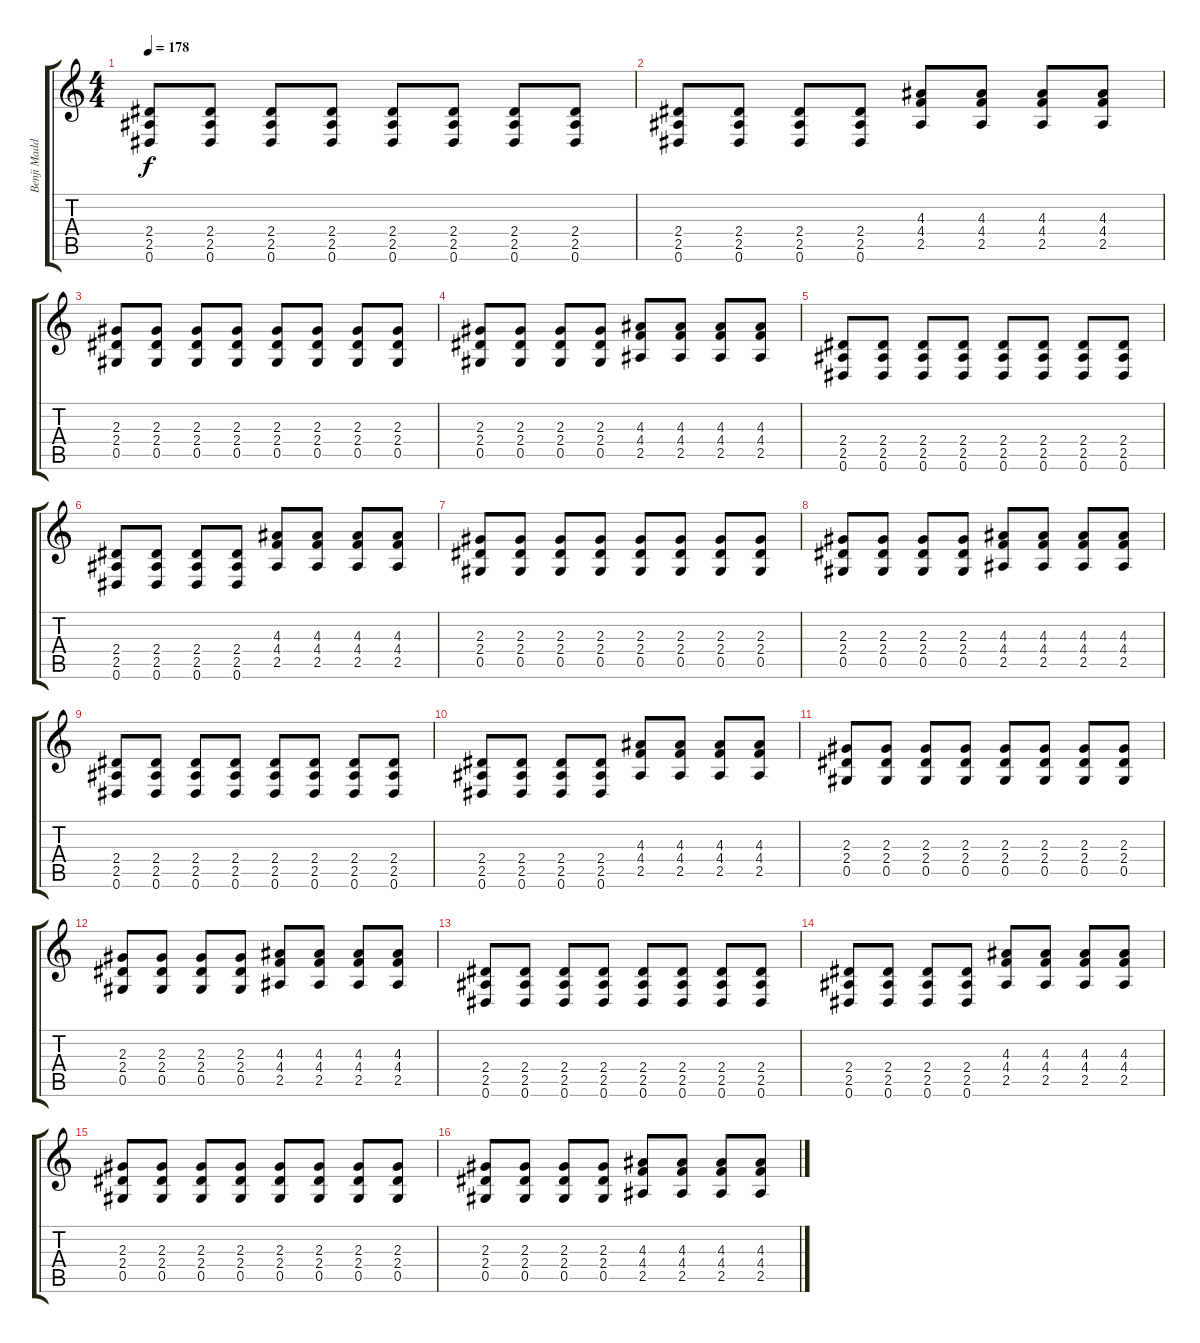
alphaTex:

\track ("Benji Madden" "Benji Madd") {instrument distortionguitar}
\staff {score tabs}
\tuning (Eb4 Bb3 Gb3 Db3 Ab2 Eb2) {hide}
\ts (4 4)
\tempo 178
\clef g2
\ks c
(2.4 2.5 0.6).8{dy f} (2.4 2.5 0.6).8 (2.4 2.5 0.6).8 (2.4 2.5 0.6).8 (2.4 2.5 0.6).8 (2.4 2.5 0.6).8 (2.4 2.5 0.6).8 (2.4 2.5 0.6).8 |
(2.4 2.5 0.6).8 (2.4 2.5 0.6).8 (2.4 2.5 0.6).8 (2.4 2.5 0.6).8 (4.3 4.4 2.5).8 (4.3 4.4 2.5).8 (4.3 4.4 2.5).8 (4.3 4.4 2.5).8 |
(2.3 2.4 0.5).8 (2.3 2.4 0.5).8 (2.3 2.4 0.5).8 (2.3 2.4 0.5).8 (2.3 2.4 0.5).8 (2.3 2.4 0.5).8 (2.3 2.4 0.5).8 (2.3 2.4 0.5).8 |
(2.3 2.4 0.5).8 (2.3 2.4 0.5).8 (2.3 2.4 0.5).8 (2.3 2.4 0.5).8 (4.3 4.4 2.5).8 (4.3 4.4 2.5).8 (4.3 4.4 2.5).8 (4.3 4.4 2.5).8 |
(2.4 2.5 0.6).8 (2.4 2.5 0.6).8 (2.4 2.5 0.6).8 (2.4 2.5 0.6).8 (2.4 2.5 0.6).8 (2.4 2.5 0.6).8 (2.4 2.5 0.6).8 (2.4 2.5 0.6).8 |
(2.4 2.5 0.6).8 (2.4 2.5 0.6).8 (2.4 2.5 0.6).8 (2.4 2.5 0.6).8 (4.3 4.4 2.5).8 (4.3 4.4 2.5).8 (4.3 4.4 2.5).8 (4.3 4.4 2.5).8 |
(2.3 2.4 0.5).8 (2.3 2.4 0.5).8 (2.3 2.4 0.5).8 (2.3 2.4 0.5).8 (2.3 2.4 0.5).8 (2.3 2.4 0.5).8 (2.3 2.4 0.5).8 (2.3 2.4 0.5).8 |
(2.3 2.4 0.5).8 (2.3 2.4 0.5).8 (2.3 2.4 0.5).8 (2.3 2.4 0.5).8 (4.3 4.4 2.5).8 (4.3 4.4 2.5).8 (4.3 4.4 2.5).8 (4.3 4.4 2.5).8 |
(2.4 2.5 0.6).8 (2.4 2.5 0.6).8 (2.4 2.5 0.6).8 (2.4 2.5 0.6).8 (2.4 2.5 0.6).8 (2.4 2.5 0.6).8 (2.4 2.5 0.6).8 (2.4 2.5 0.6).8 |
(2.4 2.5 0.6).8 (2.4 2.5 0.6).8 (2.4 2.5 0.6).8 (2.4 2.5 0.6).8 (4.3 4.4 2.5).8 (4.3 4.4 2.5).8 (4.3 4.4 2.5).8 (4.3 4.4 2.5).8 |
(2.3 2.4 0.5).8 (2.3 2.4 0.5).8 (2.3 2.4 0.5).8 (2.3 2.4 0.5).8 (2.3 2.4 0.5).8 (2.3 2.4 0.5).8 (2.3 2.4 0.5).8 (2.3 2.4 0.5).8 |
(2.3 2.4 0.5).8 (2.3 2.4 0.5).8 (2.3 2.4 0.5).8 (2.3 2.4 0.5).8 (4.3 4.4 2.5).8 (4.3 4.4 2.5).8 (4.3 4.4 2.5).8 (4.3 4.4 2.5).8 |
(2.4 2.5 0.6).8 (2.4 2.5 0.6).8 (2.4 2.5 0.6).8 (2.4 2.5 0.6).8 (2.4 2.5 0.6).8 (2.4 2.5 0.6).8 (2.4 2.5 0.6).8 (2.4 2.5 0.6).8 |
(2.4 2.5 0.6).8 (2.4 2.5 0.6).8 (2.4 2.5 0.6).8 (2.4 2.5 0.6).8 (4.3 4.4 2.5).8 (4.3 4.4 2.5).8 (4.3 4.4 2.5).8 (4.3 4.4 2.5).8 |
(2.3 2.4 0.5).8 (2.3 2.4 0.5).8 (2.3 2.4 0.5).8 (2.3 2.4 0.5).8 (2.3 2.4 0.5).8 (2.3 2.4 0.5).8 (2.3 2.4 0.5).8 (2.3 2.4 0.5).8 |
(2.3 2.4 0.5).8 (2.3 2.4 0.5).8 (2.3 2.4 0.5).8 (2.3 2.4 0.5).8 (4.3 4.4 2.5).8 (4.3 4.4 2.5).8 (4.3 4.4 2.5).8 (4.3 4.4 2.5).8
